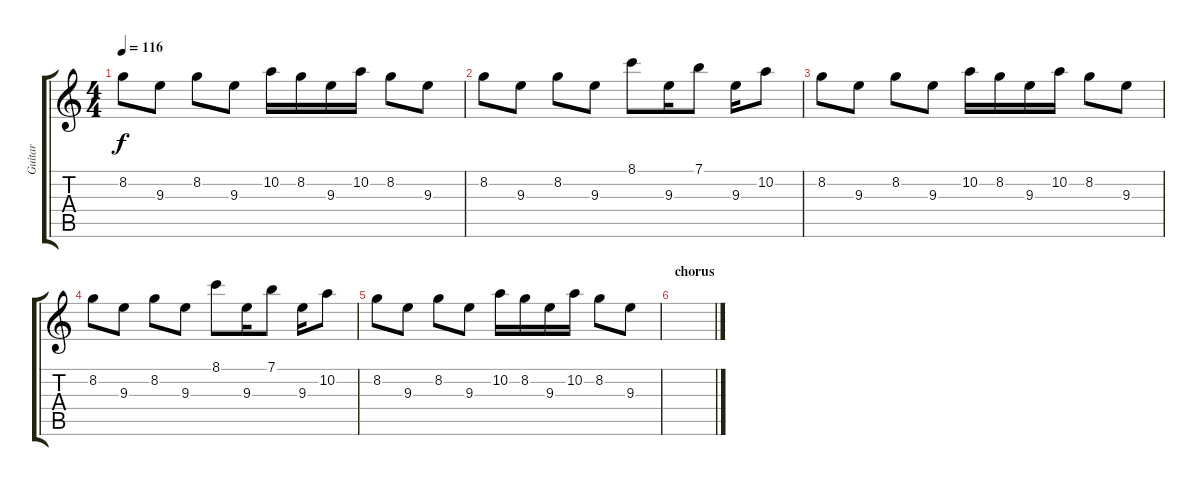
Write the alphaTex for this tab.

\track ("Guitar" "Guitar") {instrument overdrivenguitar}
\staff {score tabs}
\tuning (E4 B3 G3 D3 A2 E2) {hide}
\ts (4 4)
\tempo 116
\clef g2
\ks c
8.2.8{dy f} 9.3.8 8.2.8 9.3.8 10.2.16 8.2.16 9.3.16 10.2.16 8.2.8 9.3.8 |
8.2.8{volume 13 instrument acousticguitarnylon} 9.3.8 8.2.8 9.3.8 8.1.8 9.3.16 7.1.8 9.3.16 10.2.8 |
8.2.8 9.3.8 8.2.8 9.3.8 10.2.16 8.2.16 9.3.16 10.2.16 8.2.8 9.3.8 |
8.2.8{volume 13 instrument acousticguitarnylon} 9.3.8 8.2.8 9.3.8 8.1.8 9.3.16 7.1.8 9.3.16 10.2.8 |
8.2.8 9.3.8 8.2.8 9.3.8 10.2.16 8.2.16 9.3.16 10.2.16 8.2.8 9.3.8 |
\section ("" "chorus")
